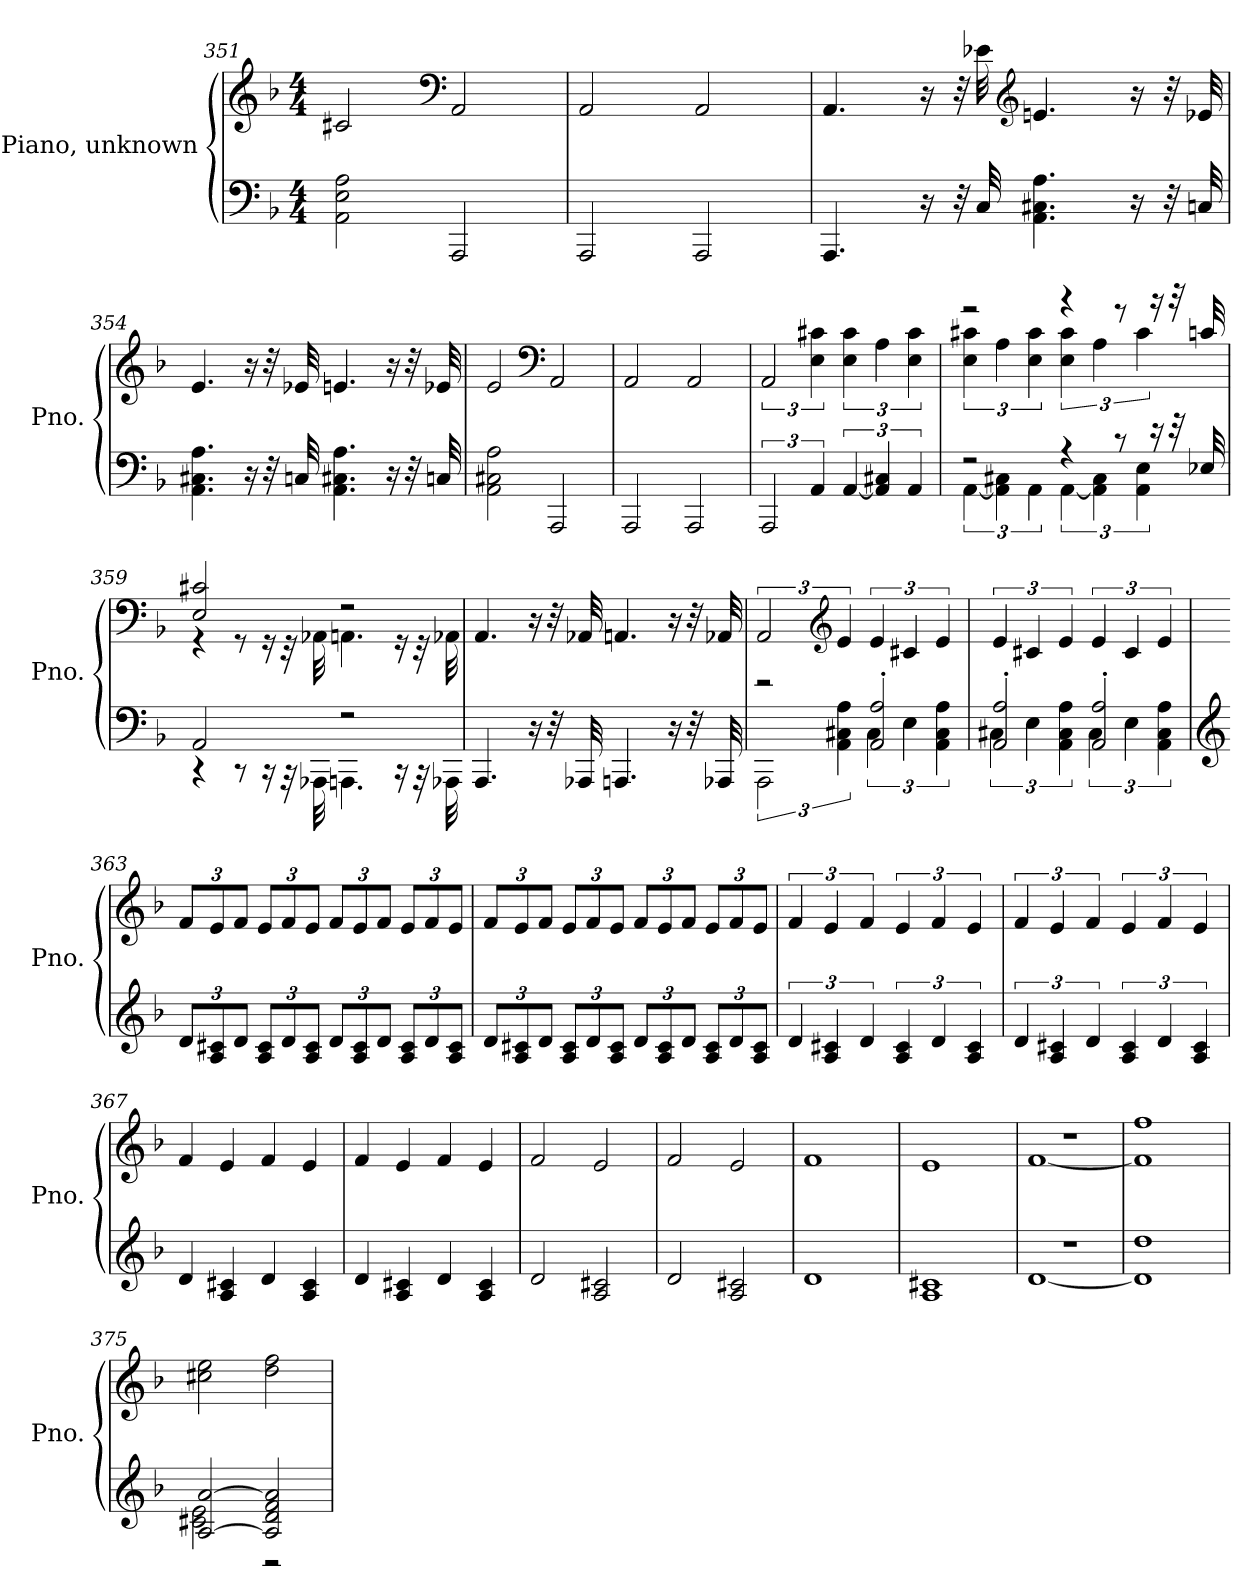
**kern	**kern
*part1	*part1
*staff2	*staff1
*I"Piano, unknown	*
*I'Pno.	*
*clefF4	*clefG2
*k[b-]	*k[b-]
*M4/4	*M4/4
=351	=351
2AA\ 2E\ 2A\	2c#X/
*	*clefF4
2AAA/	2AA/
=352	=352
2AAA/	2AA/
2AAA/	2AA/
!!LO:LB:g=z
=353	=353
4.AAA/	4.AA/
16r	16r
32r	32r
32C/	32e-X\
*	*clefG2
4.AA\ 4.C#X\ 4.A\	4.en/
16r	16r
32r	32r
32Cn/	32e-X/
=354	=354
4.AA\ 4.C#X\ 4.A\	4.e/
16r	16r
32r	32r
32Cn/	32e-X/
4.AA\ 4.C#X\ 4.A\	4.en/
16r	16r
32r	32r
32Cn/	32e-X/
=355	=355
2AA\ 2C#X\ 2A\	2e/
*	*clefF4
2AAA/	2AA/
=356	=356
2AAA/	2AA/
2AAA/	2AA/
=357	=357
3AAA/	3AA/
6AA/	6E\ 6c#X\
[6AA/	6E\ 6c#\
6AA/] 6C#X/	6A\
6AA/	6E\ 6c#\
!!LO:LB:g=z
=358	=358
*^	*^
2r	[6AA\	2r	6E\ 6c#X\
.	6AA\] 6C#X\	.	6A\
.	6AA\	.	6E\ 6c#\
4r	[6AA\	4r	6E\ 6c#\
.	6AA\] 6C#\	.	6A\
8r	.	8r	.
.	6AA\ 6E\	.	6c#\
16r	.	16r	.
32r	.	32r	.
32E-X/	.	32cn/	.
=359	=359	=359	=359
2AA/	4r	2E/ 2c#X/	4r
.	8r	.	8r
.	16r	.	16r
.	32r	.	32r
.	32AAA-X\	.	32AA-X\
2r	4.AAAn\	2r	4.AAn\
.	16r	.	16r
.	32r	.	32r
.	32AAA-X\	.	32AA-X\
*v	*v	*	*
*	*v	*v
=360	=360
4.AAA/	4.AA/
16r	16r
32r	32r
32AAA-X/	32AA-X/
4.AAAn/	4.AAn/
16r	16r
32r	32r
32AAA-X/	32AA-X/
!!LO:LB:g=z
=361	=361
*^	*
2r	3AAA\	3AA/
*	*	*clefG2
.	6AA\ 6C#X\ 6A\	6e/
2AA/' 2A/'	6C#\	6e/
.	6E\	6c#X/
.	6AA\ 6C#\ 6A\	6e/
=362	=362	=362
2AA/' 2A/'	6C#X\	6e/
.	6E\	6c#X/
.	6AA\ 6C#\ 6A\	6e/
2AA/' 2A/'	6C#\	6e/
.	6E\	6c#/
.	6AA\ 6C#\ 6A\	6e/
*v	*v	*
=363	=363
*clefG2	*
*Xbrackettup	*Xbrackettup
12d/L	12f/L
12A/ 12c#X/	12e/
12d/J	12f/J
12A/ 12c#/L	12e/L
12d/	12f/
12A/ 12c#/J	12e/J
12d/L	12f/L
12A/ 12c#/	12e/
12d/J	12f/J
12A/ 12c#/L	12e/L
12d/	12f/
12A/ 12c#/J	12e/J
=364	=364
12d/L	12f/L
12A/ 12c#X/	12e/
12d/J	12f/J
12A/ 12c#/L	12e/L
12d/	12f/
12A/ 12c#/J	12e/J
12d/L	12f/L
12A/ 12c#/	12e/
12d/J	12f/J
12A/ 12c#/L	12e/L
12d/	12f/
12A/ 12c#/J	12e/J
!!LO:LB:g=z
=365	=365
*brackettup	*brackettup
6d/	6f/
6A/ 6c#X/	6e/
6d/	6f/
6A/ 6c#/	6e/
6d/	6f/
6A/ 6c#/	6e/
=366	=366
6d/	6f/
6A/ 6c#X/	6e/
6d/	6f/
6A/ 6c#/	6e/
6d/	6f/
6A/ 6c#/	6e/
=367	=367
4d/	4f/
4A/ 4c#X/	4e/
4d/	4f/
4A/ 4c#/	4e/
=368	=368
4d/	4f/
4A/ 4c#X/	4e/
4d/	4f/
4A/ 4c#/	4e/
=369	=369
2d/	2f/
2A/ 2c#X/	2e/
=370	=370
2d/	2f/
2A/ 2c#X/	2e/
=371	=371
1d	1f
=372	=372
1A 1c#X	1e
=373	=373
*^	*^
1r	[1d	1r	[1f
!!LO:LB:g=z	!!
=374	=374	=374	=374
1dd	1d]	1ff	1f]
*	*	*v	*v
=375	=375	=375
[2A/ [2a/	2c#X\ 2e\	2cc#X\ 2ee\
2A/] 2d/ 2f/ 2a/]	2r	2dd\ 2ff\
*v	*v	*
=	=
*-	*-
